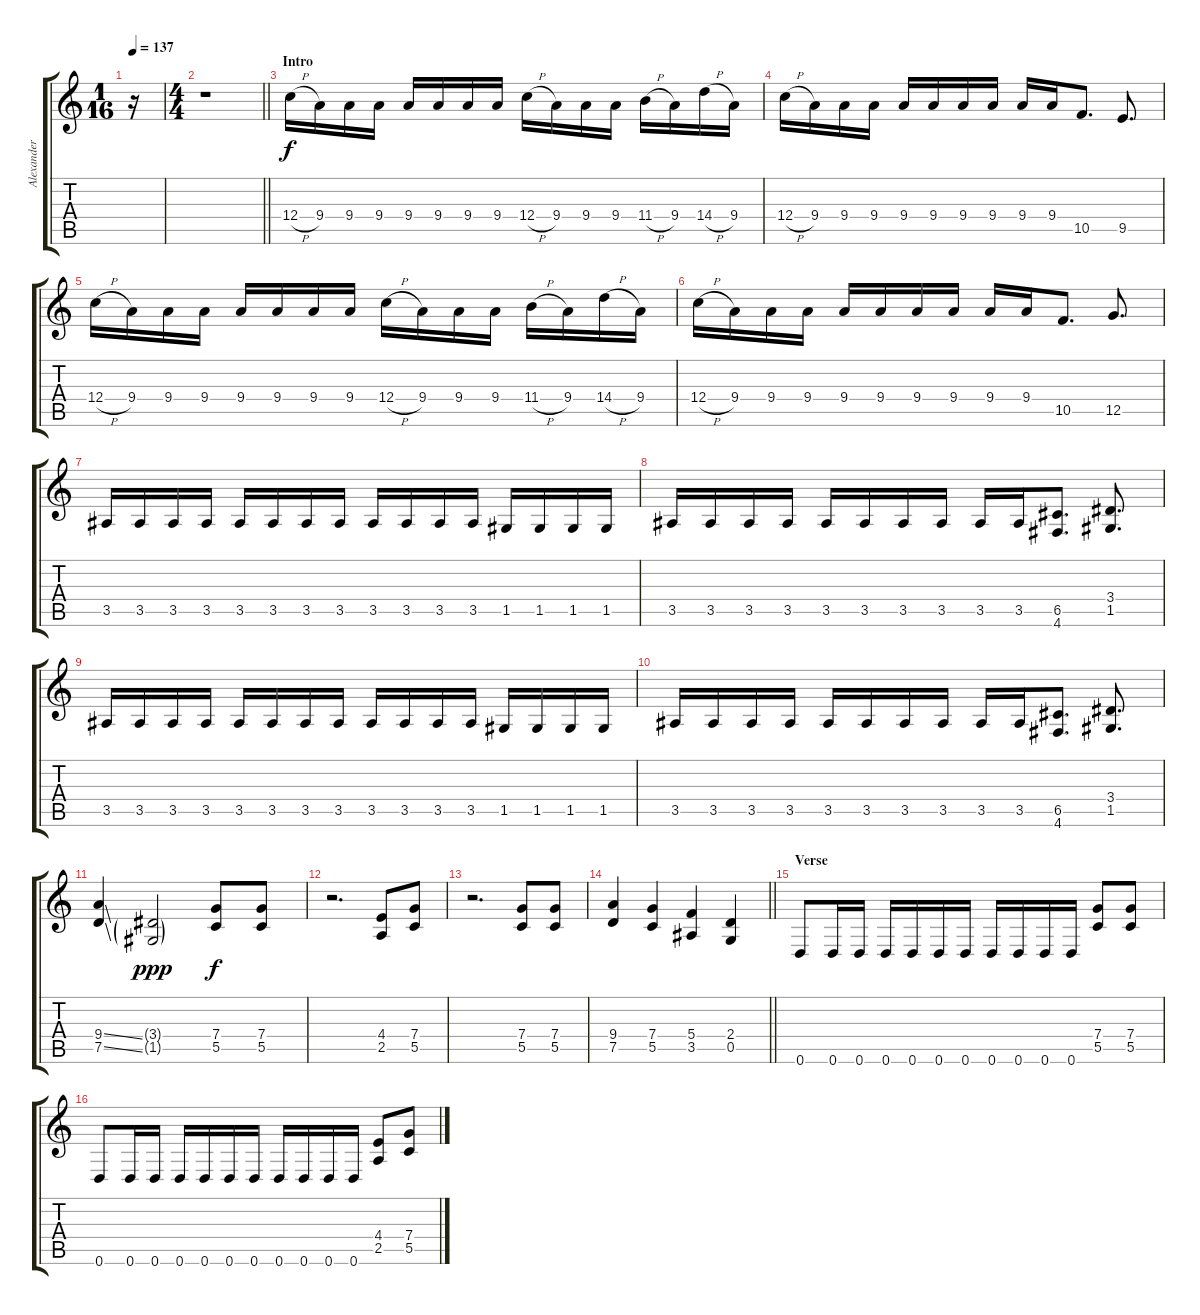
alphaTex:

\track ("Alexander Kuoppala" "Alexander ") {instrument distortionguitar}
\staff {score tabs}
\tuning (D4 A3 F3 C3 G2 D2) {hide}
\ts (1 16)
\tempo 137
\clef g2
\ks c
r.16{dy f instrument distortionguitar} |
\ts (4 4)
\barLineRight lightlight
r.1 |
\section ("" "Intro")
12.4{h}.16 9.4.16 9.4.16 9.4.16 9.4.16 9.4.16 9.4.16 9.4.16 12.4{h}.16 9.4.16 9.4.16 9.4.16 11.4{h}.16 9.4.16 14.4{h}.16 9.4.16 |
12.4{h}.16 9.4.16 9.4.16 9.4.16 9.4.16 9.4.16 9.4.16 9.4.16 9.4.16 9.4.16 10.5.8{d} 9.5.8{d} |
12.4{h}.16 9.4.16 9.4.16 9.4.16 9.4.16 9.4.16 9.4.16 9.4.16 12.4{h}.16 9.4.16 9.4.16 9.4.16 11.4{h}.16 9.4.16 14.4{h}.16 9.4.16 |
12.4{h}.16 9.4.16 9.4.16 9.4.16 9.4.16 9.4.16 9.4.16 9.4.16 9.4.16 9.4.16 10.5.8{d} 12.5.8{d} |
3.5.16 3.5.16 3.5.16 3.5.16 3.5.16 3.5.16 3.5.16 3.5.16 3.5.16 3.5.16 3.5.16 3.5.16 1.5.16 1.5.16 1.5.16 1.5.16 |
3.5.16 3.5.16 3.5.16 3.5.16 3.5.16 3.5.16 3.5.16 3.5.16 3.5.16 3.5.16 (6.5 4.6).8{d} (3.4 1.5).8{d} |
3.5.16 3.5.16 3.5.16 3.5.16 3.5.16 3.5.16 3.5.16 3.5.16 3.5.16 3.5.16 3.5.16 3.5.16 1.5.16 1.5.16 1.5.16 1.5.16 |
3.5.16 3.5.16 3.5.16 3.5.16 3.5.16 3.5.16 3.5.16 3.5.16 3.5.16 3.5.16 (6.5 4.6).8{d} (3.4 1.5).8{d} |
(9.4{ss} 7.5{ss}).4 (3.4{g} 1.5{g}).2{dy ppp} (7.4 5.5).8{dy f} (7.4 5.5).8 |
r.2{d} (4.4 2.5).8 (7.4 5.5).8 |
r.2{d} (7.4 5.5).8 (7.4 5.5).8 |
\barLineRight lightlight
(9.4 7.5).4 (7.4 5.5).4 (5.4 3.5).4 (2.4 0.5).4 |
\section ("" "Verse")
0.6.8 0.6.16 0.6.16 0.6.16 0.6.16 0.6.16 0.6.16 0.6.16 0.6.16 0.6.16 0.6.16 (7.4 5.5).8 (7.4 5.5).8 |
0.6.8 0.6.16 0.6.16 0.6.16 0.6.16 0.6.16 0.6.16 0.6.16 0.6.16 0.6.16 0.6.16 (4.4 2.5).8 (7.4 5.5).8
